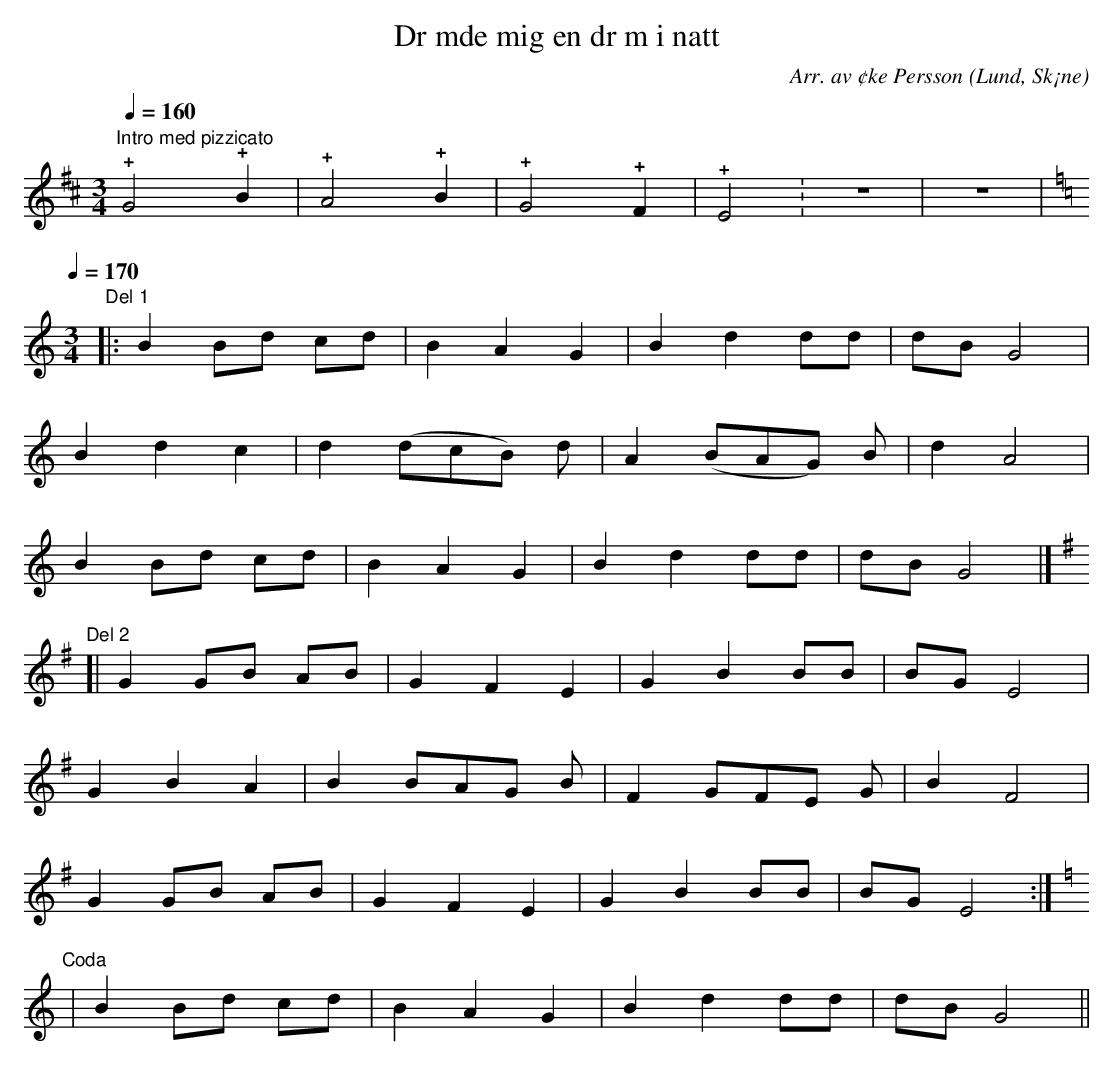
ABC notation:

X:1
T:Dr mde mig en dr m i natt
O:Lund, Sk¡ne
C:Arr. av ¢ke Persson
M:3/4
L:1/4
Q:1/4=160
K:D
"Intro med pizzicato"!+!G2!+!B | !+!A2 !+!B | !+!G2 !+!F | !+!E2. | z3 | z3 |
Q:1/4=170
L:1/8
K:C
[M:3/4]"Del 1"|: B2 Bd cd | B2 A2 G2 | B2 d2 dd | dB G4 |
B2 d2 c2 | d2 (dcB) d | A2 (BAG) B | d2 A4 |
B2 Bd cd | B2 A2 G2 | B2 d2 dd | dB G4 |]
[K:G]"Del 2"[| G2 GB AB | G2 F2 E2 | G2 B2 BB | BG E4 |
G2 B2 A2 | B2 BAG B | F2 GFE G | B2 F4 |
G2 GB AB | G2 F2 E2 | G2 B2 BB | BG E4 :|
[K:C]"Coda" | B2 Bd cd | B2 A2 G2 | B2 d2 dd | dB G4 ||
